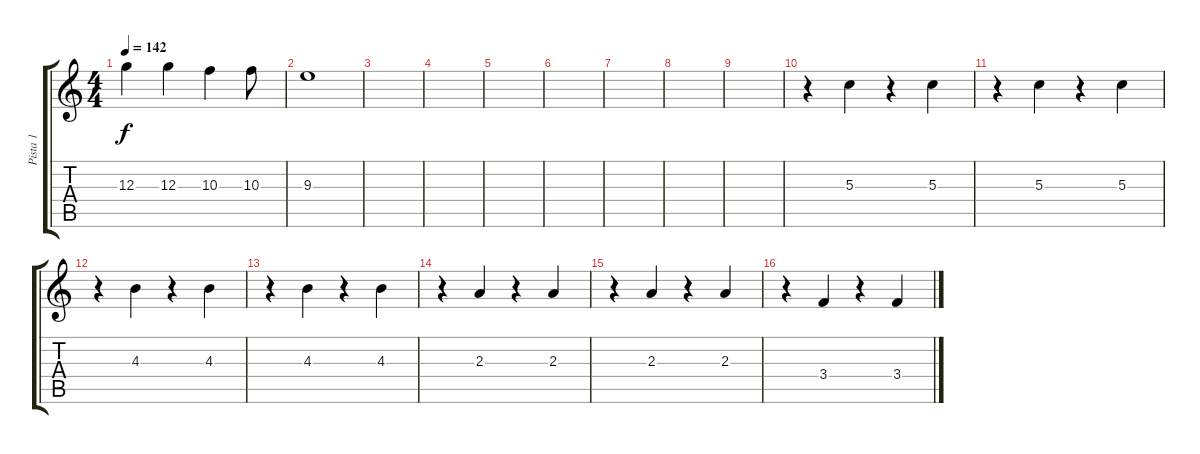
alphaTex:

\track ("Pista 1" "Pista 1") {instrument overdrivenguitar}
\staff {score tabs}
\tuning (E4 B3 G3 D3 A2 E2) {hide}
\ts (4 4)
\tempo 142
\clef g2
\ks c
12.3.4{dy f} 12.3.4 10.3.4 10.3.8 |
9.3.1{volume 0} |
|
|
|
|
|
|
|
r.4 5.3.4{volume 16 instrument distortionguitar} r.4 5.3.4 |
r.4 5.3.4 r.4 5.3.4 |
r.4 4.3.4 r.4 4.3.4 |
r.4 4.3.4 r.4 4.3.4 |
r.4 2.3.4 r.4 2.3.4 |
r.4 2.3.4 r.4 2.3.4 |
r.4 3.4.4 r.4 3.4.4
